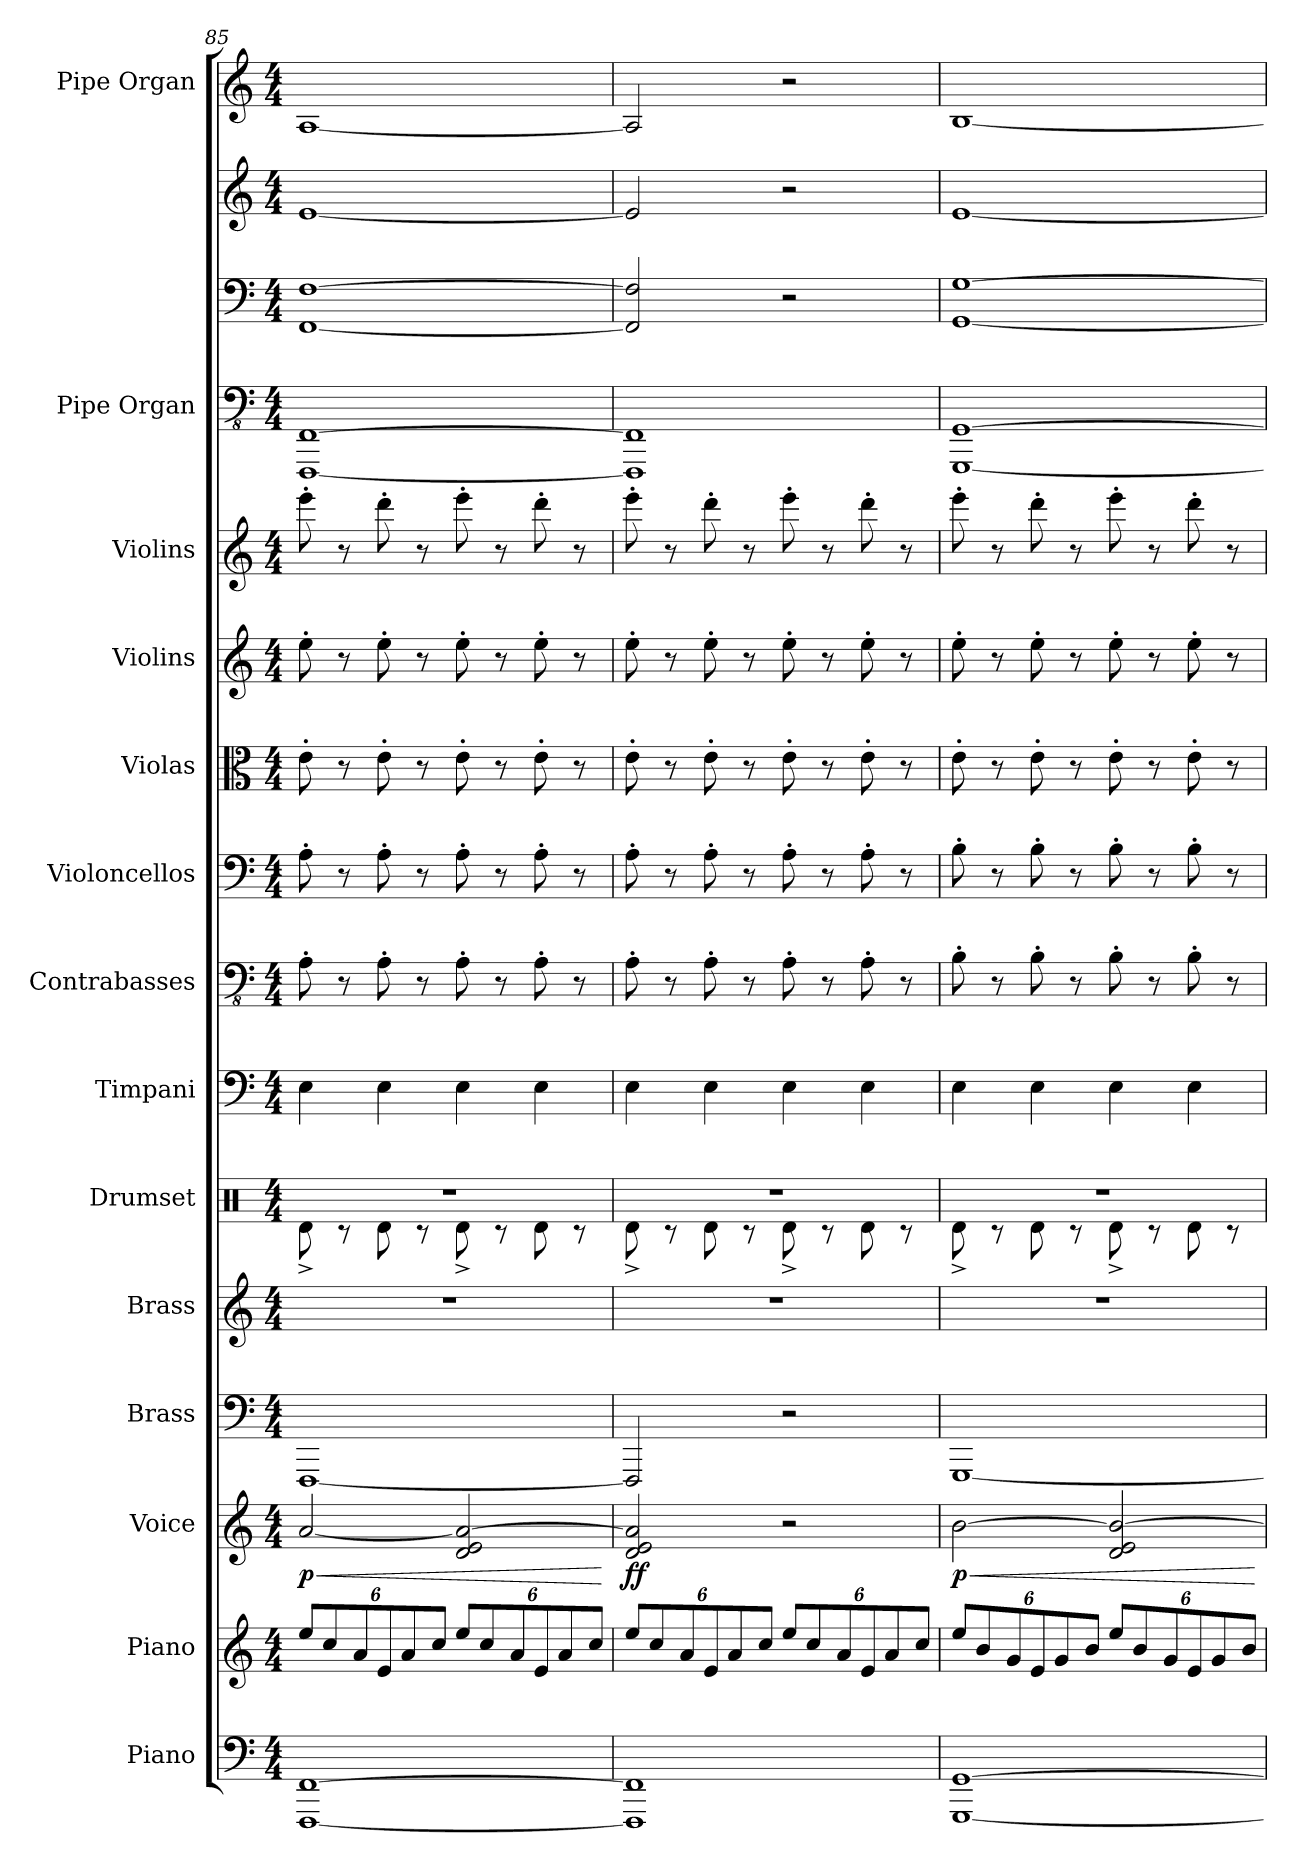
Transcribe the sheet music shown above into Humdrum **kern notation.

**kern	**kern	**kern	**dynam	**kern	**kern	**kern	**kern	**kern	**kern	**kern	**kern	**kern	**kern	**kern	**kern	**kern
*part14	*part13	*part12	*part12	*part11	*part10	*part9	*part8	*part7	*part6	*part5	*part4	*part3	*part2	*part2	*part2	*part1
*staff16	*staff15	*staff14	*staff14	*staff13	*staff12	*staff11	*staff10	*staff9	*staff8	*staff7	*staff6	*staff5	*staff4	*staff3	*staff2	*staff1
*I"Piano	*I"Piano	*I"Voice	*	*I"Brass	*I"Brass	*I"Drumset	*I"Timpani	*I"Contrabasses	*I"Violoncellos	*I"Violas	*I"Violins	*I"Violins	*I"Pipe Organ	*	*	*I"Pipe Organ
*I'Pno.	*I'Pno.	*I'Vo.	*	*I'Br.	*I'Br.	*I'Drs.	*I'Timp.	*I'Cbs.	*I'Vlcs.	*I'Vlas.	*I'Vlns.	*I'Vlns.	*I'Org.	*	*	*I'Org.
!!LO:PB:g=z
*clefF4	*clefG2	*clefG2	*	*clefF4	*clefG2	*clefX	*clefF4	*clefFv4	*clefF4	*clefC3	*clefG2	*clefG2	*clefFv4	*clefF4	*clefG2	*clefG2
*k[]	*k[]	*k[]	*	*k[]	*k[]	*k[]	*k[]	*k[]	*k[]	*k[]	*k[]	*k[]	*k[]	*k[]	*k[]	*k[]
*M4/4	*M4/4	*M4/4	*	*M4/4	*M4/4	*M4/4	*M4/4	*M4/4	*M4/4	*M4/4	*M4/4	*M4/4	*M4/4	*M4/4	*M4/4	*M4/4
*	*Xbrackettup	*	*	*	*	*	*	*	*	*	*	*	*	*	*	*
=85	=85	=85	=85	=85	=85	=85	=85	=85	=85	=85	=85	=85	=85	=85	=85	=85
!	!	!	!LO:HP:b	!	!	!	!	!	!	!	!	!	!	!	!	!
*	*	*	*	*	*	*^	*	*	*	*	*	*	*	*	*	*
!	!	!	!LO:DY:n=1:b	!	!	!	!	!	!	!	!	!	!	!	!	!	!
[1FFF [1FF	12ee/L	[2a/	< p	[1FFF	1r	1r	8Rd^\	4E\	8AA'\	8A'\	8e'\	8ee'\	8eee'\	[1FFFF [1FFF	[1FF [1F	[1e	[1A
.	12cc/	.	.	.	.	.	.	.	.	.	.	.	.	.	.	.	.
.	.	.	.	.	.	.	8r	.	8r	8r	8r	8r	8r	.	.	.	.
.	12a/	.	.	.	.	.	.	.	.	.	.	.	.	.	.	.	.
.	12e/	.	.	.	.	.	8Rd\	4E\	8AA'\	8A'\	8e'\	8ee'\	8ddd'\	.	.	.	.
.	12a/	.	.	.	.	.	.	.	.	.	.	.	.	.	.	.	.
.	.	.	.	.	.	.	8r	.	8r	8r	8r	8r	8r	.	.	.	.
.	12cc/J	.	.	.	.	.	.	.	.	.	.	.	.	.	.	.	.
.	12ee/L	2d/ 2e/ 2a/_	.	.	.	.	8Rd^\	4E\	8AA'\	8A'\	8e'\	8ee'\	8eee'\	.	.	.	.
.	12cc/	.	.	.	.	.	.	.	.	.	.	.	.	.	.	.	.
.	.	.	.	.	.	.	8r	.	8r	8r	8r	8r	8r	.	.	.	.
.	12a/	.	.	.	.	.	.	.	.	.	.	.	.	.	.	.	.
.	12e/	.	.	.	.	.	8Rd\	4E\	8AA'\	8A'\	8e'\	8ee'\	8ddd'\	.	.	.	.
.	12a/	.	.	.	.	.	.	.	.	.	.	.	.	.	.	.	.
.	.	.	.	.	.	.	8r	.	8r	8r	8r	8r	8r	.	.	.	.
.	12cc/J	.	.	.	.	.	.	.	.	.	.	.	.	.	.	.	.
*	*	*	*	*	*	*v	*v	*	*	*	*	*	*	*	*	*	*
.	.	.	[	.	.	.	.	.	.	.	.	.	.	.	.	.
=86	=86	=86	=86	=86	=86	=86	=86	=86	=86	=86	=86	=86	=86	=86	=86	=86
*	*	*	*	*	*	*^	*	*	*	*	*	*	*	*	*	*
!	!	!	!LO:DY:b	!	!	!	!	!	!	!	!	!	!	!	!	!	!
1FFF] 1FF]	12ee/L	2d/ 2e/ 2a/]	ff	2FFF/]	1r	1r	8Rd^\	4E\	8AA'\	8A'\	8e'\	8ee'\	8eee'\	1FFFF] 1FFF]	2FF/] 2F/]	2e/]	2A/]
.	12cc/	.	.	.	.	.	.	.	.	.	.	.	.	.	.	.	.
.	.	.	.	.	.	.	8r	.	8r	8r	8r	8r	8r	.	.	.	.
.	12a/	.	.	.	.	.	.	.	.	.	.	.	.	.	.	.	.
.	12e/	.	.	.	.	.	8Rd\	4E\	8AA'\	8A'\	8e'\	8ee'\	8ddd'\	.	.	.	.
.	12a/	.	.	.	.	.	.	.	.	.	.	.	.	.	.	.	.
.	.	.	.	.	.	.	8r	.	8r	8r	8r	8r	8r	.	.	.	.
.	12cc/J	.	.	.	.	.	.	.	.	.	.	.	.	.	.	.	.
.	12ee/L	2r	.	2r	.	.	8Rd^\	4E\	8AA'\	8A'\	8e'\	8ee'\	8eee'\	.	2r	2r	2r
.	12cc/	.	.	.	.	.	.	.	.	.	.	.	.	.	.	.	.
.	.	.	.	.	.	.	8r	.	8r	8r	8r	8r	8r	.	.	.	.
.	12a/	.	.	.	.	.	.	.	.	.	.	.	.	.	.	.	.
.	12e/	.	.	.	.	.	8Rd\	4E\	8AA'\	8A'\	8e'\	8ee'\	8ddd'\	.	.	.	.
.	12a/	.	.	.	.	.	.	.	.	.	.	.	.	.	.	.	.
.	.	.	.	.	.	.	8r	.	8r	8r	8r	8r	8r	.	.	.	.
.	12cc/J	.	.	.	.	.	.	.	.	.	.	.	.	.	.	.	.
=87	=87	=87	=87	=87	=87	=87	=87	=87	=87	=87	=87	=87	=87	=87	=87	=87	=87
!	!	!	!LO:HP:b	!	!	!	!	!	!	!	!	!	!	!	!	!	!
!	!	!	!LO:DY:n=1:b	!	!	!	!	!	!	!	!	!	!	!	!	!	!
[1GGG [1GG	12ee/L	[2b\	< p	[1GGG	1r	1r	8Rd^\	4E\	8BB'\	8B'\	8e'\	8ee'\	8eee'\	[1GGGG [1GGG	[1GG [1G	[1e	[1B
.	12b/	.	.	.	.	.	.	.	.	.	.	.	.	.	.	.	.
.	.	.	.	.	.	.	8r	.	8r	8r	8r	8r	8r	.	.	.	.
.	12g/	.	.	.	.	.	.	.	.	.	.	.	.	.	.	.	.
.	12e/	.	.	.	.	.	8Rd\	4E\	8BB'\	8B'\	8e'\	8ee'\	8ddd'\	.	.	.	.
.	12g/	.	.	.	.	.	.	.	.	.	.	.	.	.	.	.	.
.	.	.	.	.	.	.	8r	.	8r	8r	8r	8r	8r	.	.	.	.
.	12b/J	.	.	.	.	.	.	.	.	.	.	.	.	.	.	.	.
.	12ee/L	2d/ 2e/ 2b/_	.	.	.	.	8Rd^\	4E\	8BB'\	8B'\	8e'\	8ee'\	8eee'\	.	.	.	.
.	12b/	.	.	.	.	.	.	.	.	.	.	.	.	.	.	.	.
.	.	.	.	.	.	.	8r	.	8r	8r	8r	8r	8r	.	.	.	.
.	12g/	.	.	.	.	.	.	.	.	.	.	.	.	.	.	.	.
.	12e/	.	.	.	.	.	8Rd\	4E\	8BB'\	8B'\	8e'\	8ee'\	8ddd'\	.	.	.	.
.	12g/	.	.	.	.	.	.	.	.	.	.	.	.	.	.	.	.
.	.	.	.	.	.	.	8r	.	8r	8r	8r	8r	8r	.	.	.	.
.	12b/J	.	.	.	.	.	.	.	.	.	.	.	.	.	.	.	.
*	*	*	*	*	*	*v	*v	*	*	*	*	*	*	*	*	*	*
.	.	.	[	.	.	.	.	.	.	.	.	.	.	.	.	.
=	=	=	=	=	=	=	=	=	=	=	=	=	=	=	=	=
*-	*-	*-	*-	*-	*-	*-	*-	*-	*-	*-	*-	*-	*-	*-	*-	*-
